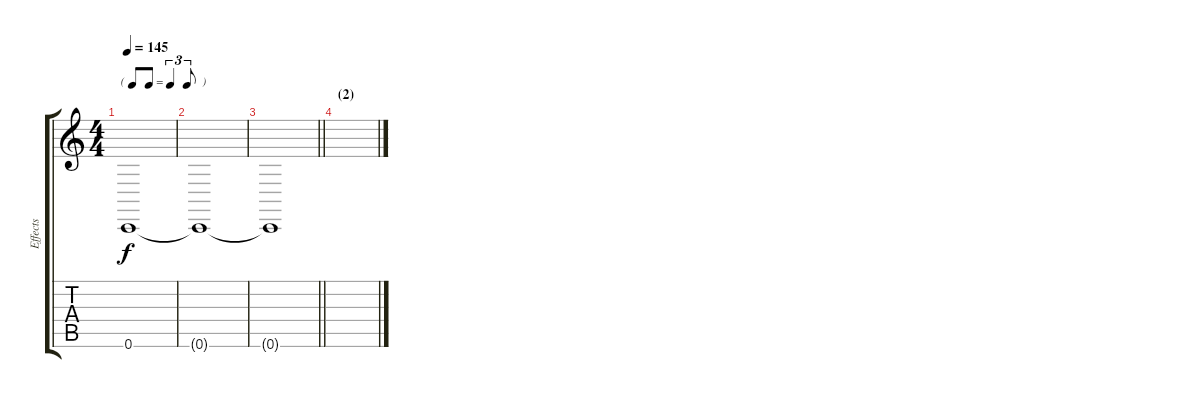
\track ("Effects" "Effects") {instrument synthstrings1}
\staff {score tabs}
\tuning (D4 A3 F3 C3 G2 C2) {hide}
\ts (4 4)
\tf triplet8th
\tempo 145
\clef g2
\ks c
0.6{t}.1{dy f} |
0.6{t}.1{volume 16} |
\barLineRight lightlight
0.6{t}.1 |
\section ("" "(2)")
